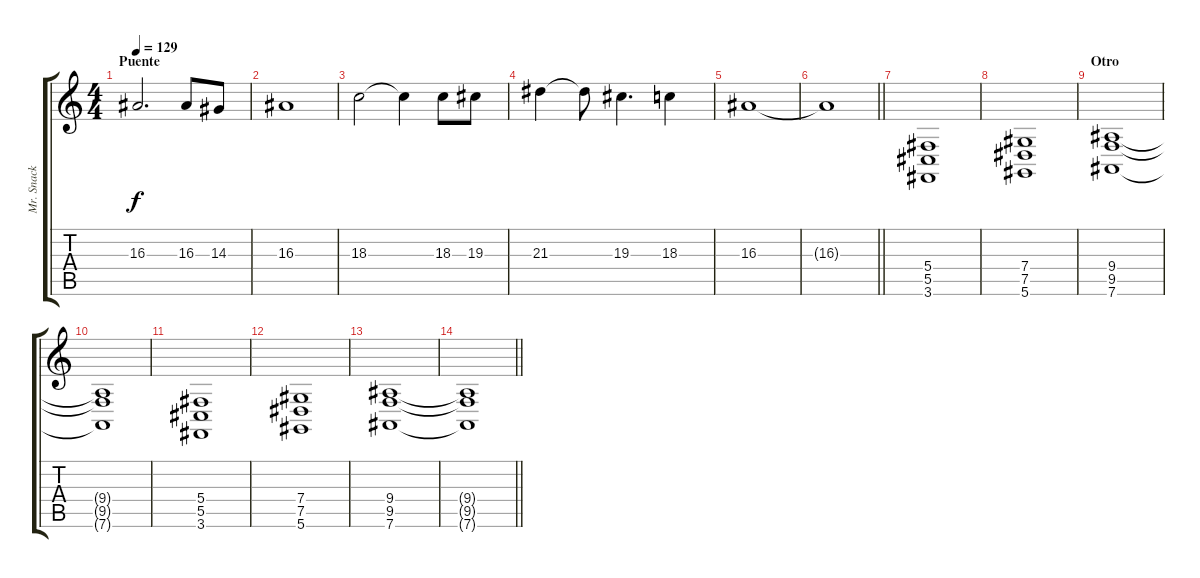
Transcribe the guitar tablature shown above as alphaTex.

\track ("Mr. Snack 1" "Mr. Snack ") {instrument stringensemble1}
\staff {score tabs}
\tuning (Eb4 Bb3 Gb3 Db3 Ab2 Eb2) {hide}
\ts (4 4)
\section ("" "Puente")
\tempo 129
\clef g2
\ks c
16.3.2{d dy f} 16.3.8 14.3.8 |
16.3.1 |
18.3.2{volume 6 instrument stringensemble1} 18.3{t}.4 18.3.8 19.3.8 |
21.3.4 21.3{t}.8 19.3.4{d} 18.3.4 |
16.3.1 |
\barLineRight lightlight
16.3{t}.1 |
(5.4 5.5 3.6).1 |
(7.4 7.5 5.6).1 |
\section ("" "Otro")
(9.4 9.5 7.6).1 |
(9.4{t} 9.5{t} 7.6{t}).1 |
(5.4 5.5 3.6).1 |
(7.4 7.5 5.6).1 |
(9.4 9.5 7.6).1 |
\barLineRight lightlight
(9.4{t} 9.5{t} 7.6{t}).1
